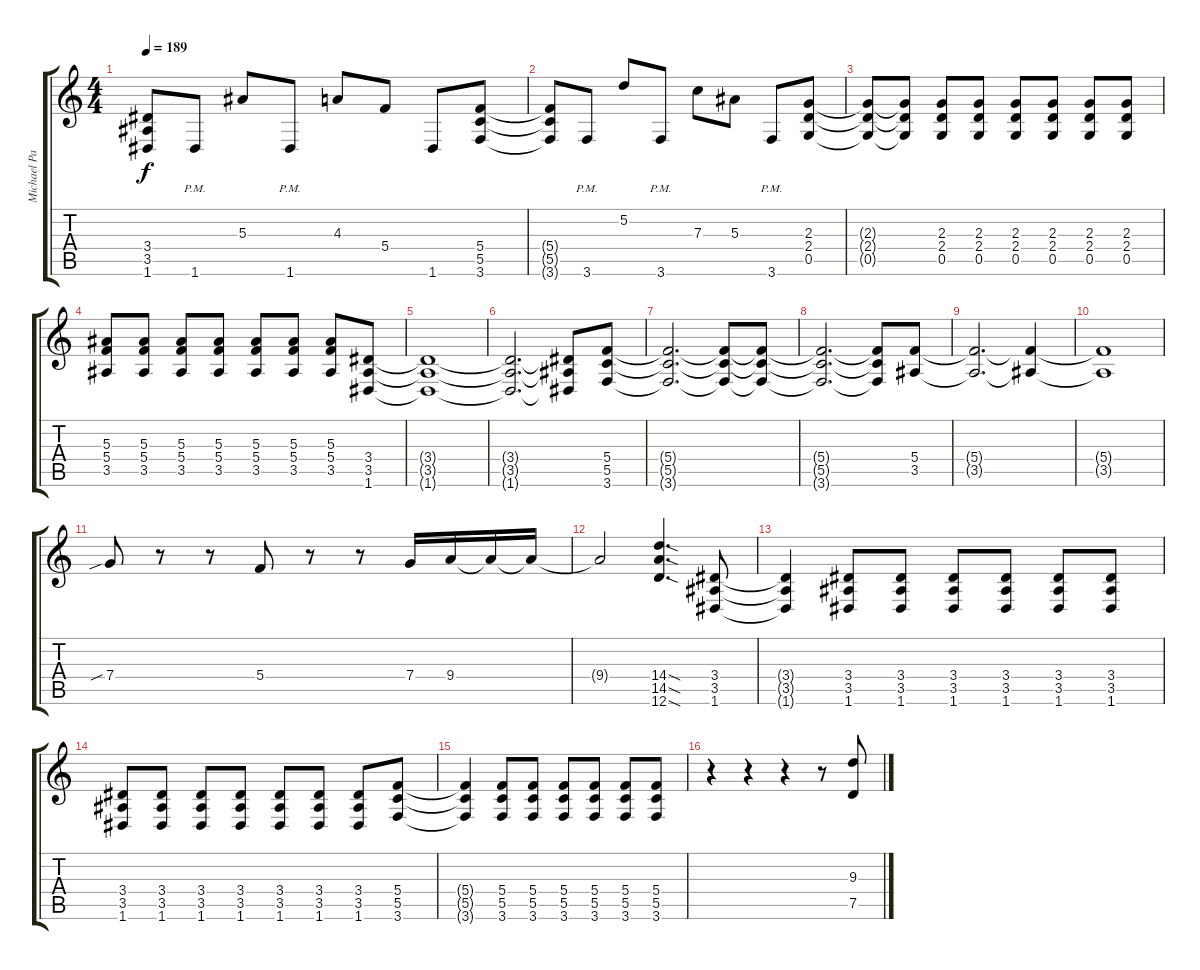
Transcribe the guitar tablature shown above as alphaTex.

\track ("Michael Paget " "Michael Pa") {instrument distortionguitar}
\staff {score tabs}
\tuning (D4 A3 F3 C3 G2 D2) {hide}
\ts (4 4)
\tempo 189
\clef g2
\ks c
(3.4{t} 3.5{t} 1.6{t}).8{dy f} 1.6{pm}.8 5.3.8 1.6{pm}.8 4.3.8 5.4.8 1.6.8 (5.4 5.5 3.6).8 |
(5.4{t} 5.5{t} 3.6{t}).8 3.6{pm}.8 5.2.8 3.6{pm}.8 7.3.8 5.3.8 3.6{pm}.8 (2.3 2.4 0.5).8 |
(2.3{t} 2.4{t} 0.5{t}).8 (2.3{t} 2.4{t} 0.5{t}).8 (2.3 2.4 0.5).8 (2.3 2.4 0.5).8 (2.3 2.4 0.5).8 (2.3 2.4 0.5).8 (2.3 2.4 0.5).8 (2.3 2.4 0.5).8 |
(5.3 5.4 3.5).8 (5.3 5.4 3.5).8 (5.3 5.4 3.5).8 (5.3 5.4 3.5).8 (5.3 5.4 3.5).8 (5.3 5.4 3.5).8 (5.3 5.4 3.5).8 (3.4 3.5 1.6).8 |
(3.4{t} 3.5{t} 1.6{t}).1 |
(3.4{t} 3.5{t} 1.6{t}).2{d} (3.4{t} 3.5{t} 1.6{t}).8 (5.4 5.5 3.6).8 |
(5.4{t} 5.5{t} 3.6{t}).2{d} (5.4{t} 5.5{t} 3.6{t}).8 (5.4{t} 5.5{t} 3.6{t}).8 |
(5.4{t} 5.5{t} 3.6{t}).2{d} (5.4{t} 5.5{t} 3.6{t}).8 (5.4 3.5).8 |
(5.4{t} 3.5{t}).2{d} (5.4{t} 3.5{t}).4 |
(5.4{t} 3.5{t}).1 |
7.4{sib}.8 r.8 r.8 5.4.8 r.8 r.8 7.4.16 9.4.16 9.4{t}.16 9.4{t}.16 |
9.4{t}.2 (14.4{sod} 14.5{sod} 12.6{sod}).4{d} (3.4 3.5 1.6).8 |
(3.4{t} 3.5{t} 1.6{t}).4 (3.4 3.5 1.6).8 (3.4 3.5 1.6).8 (3.4 3.5 1.6).8 (3.4 3.5 1.6).8 (3.4 3.5 1.6).8 (3.4 3.5 1.6).8 |
(3.4 3.5 1.6).8 (3.4 3.5 1.6).8 (3.4 3.5 1.6).8 (3.4 3.5 1.6).8 (3.4 3.5 1.6).8 (3.4 3.5 1.6).8 (3.4 3.5 1.6).8 (5.4 5.5 3.6).8 |
(5.4{t} 5.5{t} 3.6{t}).4 (5.4 5.5 3.6).8 (5.4 5.5 3.6).8 (5.4 5.5 3.6).8 (5.4 5.5 3.6).8 (5.4 5.5 3.6).8 (5.4 5.5 3.6).8 |
r.4 r.4 r.4 r.8 (9.3 7.5).8
